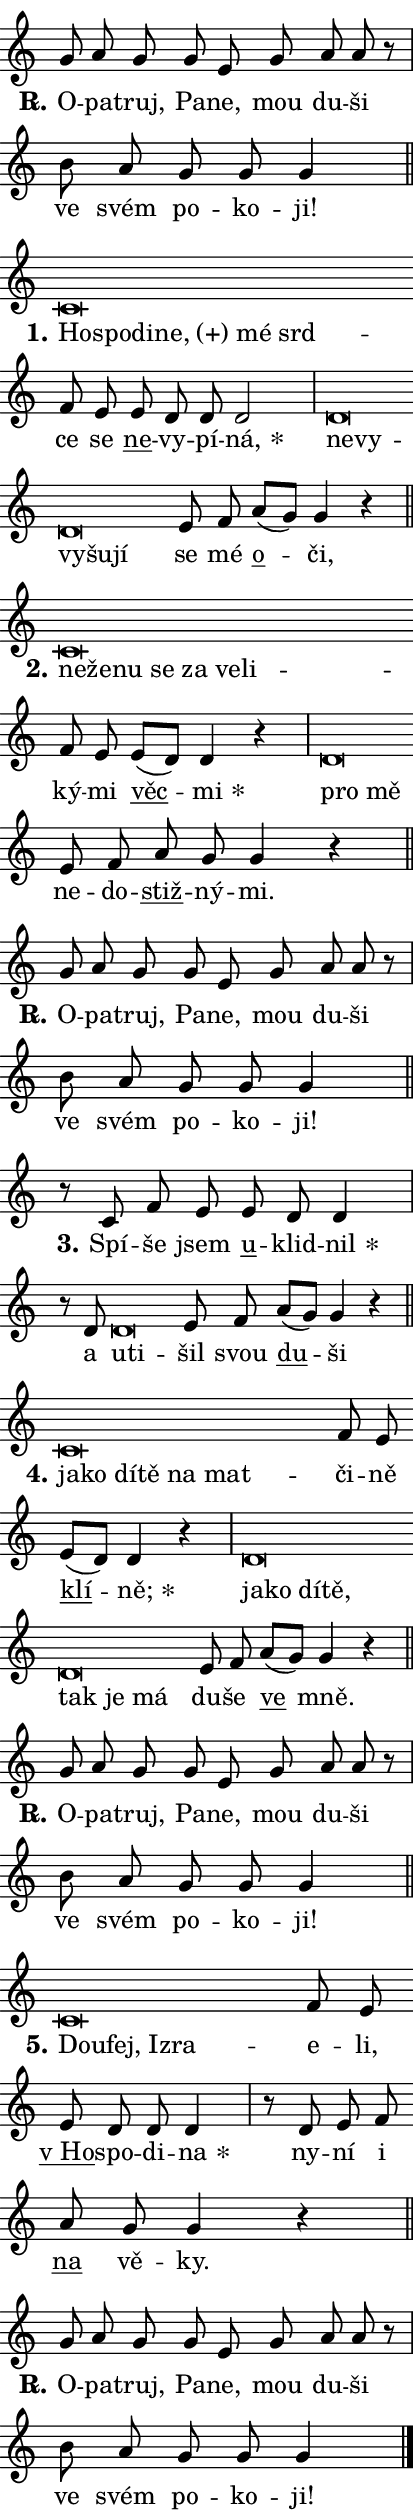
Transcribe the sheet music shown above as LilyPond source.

\version "2.22.1"
\header { tagline = "" }
\paper {
  indent = 0\cm
  top-margin = 0\cm
  right-margin = 0\cm
  bottom-margin = 0\cm
  left-margin = 0\cm
  paper-width = 7\cm
  page-breaking = #ly:one-page-breaking
  system-system-spacing.basic-distance = #11
  score-system-spacing.basic-distance = #11
  ragged-last = ##f
}


%% Author: Thomas Morley
%% https://lists.gnu.org/archive/html/lilypond-user/2020-05/msg00002.html
#(define (line-position grob)
"Returns position of @var[grob} in current system:
   @code{'start}, if at first time-step
   @code{'end}, if at last time-step
   @code{'middle} otherwise
"
  (let* ((col (ly:item-get-column grob))
         (ln (ly:grob-object col 'left-neighbor))
         (rn (ly:grob-object col 'right-neighbor))
         (col-to-check-left (if (ly:grob? ln) ln col))
         (col-to-check-right (if (ly:grob? rn) rn col))
         (break-dir-left
           (and
             (ly:grob-property col-to-check-left 'non-musical #f)
             (ly:item-break-dir col-to-check-left)))
         (break-dir-right
           (and
             (ly:grob-property col-to-check-right 'non-musical #f)
             (ly:item-break-dir col-to-check-right))))
        (cond ((eqv? 1 break-dir-left) 'start)
              ((eqv? -1 break-dir-right) 'end)
              (else 'middle))))

#(define (tranparent-at-line-position vctor)
  (lambda (grob)
  "Relying on @code{line-position} select the relevant enry from @var{vctor}.
Used to determine transparency,"
    (case (line-position grob)
      ((end) (not (vector-ref vctor 0)))
      ((middle) (not (vector-ref vctor 1)))
      ((start) (not (vector-ref vctor 2))))))

noteHeadBreakVisibility =
#(define-music-function (break-visibility)(vector?)
"Makes @code{NoteHead}s transparent relying on @var{break-visibility}"
#{
  \override NoteHead.transparent =
    #(tranparent-at-line-position break-visibility)
#})

#(define delete-ledgers-for-transparent-note-heads
  (lambda (grob)
    "Reads whether a @code{NoteHead} is transparent.
If so this @code{NoteHead} is removed from @code{'note-heads} from
@var{grob}, which is supposed to be @code{LedgerLineSpanner}.
As a result ledgers are not printed for this @code{NoteHead}"
    (let* ((nhds-array (ly:grob-object grob 'note-heads))
           (nhds-list
             (if (ly:grob-array? nhds-array)
                 (ly:grob-array->list nhds-array)
                 '()))
           ;; Relies on the transparent-property being done before
           ;; Staff.LedgerLineSpanner.after-line-breaking is executed.
           ;; This is fragile ...
           (to-keep
             (remove
               (lambda (nhd)
                 (ly:grob-property nhd 'transparent #f))
               nhds-list)))
      ;; TODO find a better method to iterate over grob-arrays, similiar
      ;; to filter/remove etc for lists
      ;; For now rebuilt from scratch
      (set! (ly:grob-object grob 'note-heads)  '())
      (for-each
        (lambda (nhd)
          (ly:pointer-group-interface::add-grob grob 'note-heads nhd))
        to-keep))))

hideNotes = {
  \noteHeadBreakVisibility #begin-of-line-visible
}
unHideNotes = {
  \noteHeadBreakVisibility #all-visible
}

% work-around for resetting accidentals
% https://lilypond.org/doc/v2.23/Documentation/notation/displaying-rhythms#unmetered-music
cadenzaMeasure = {
  \cadenzaOff
  \partial 1024 s1024
  \cadenzaOn
}

#(define-markup-command (accent layout props text) (markup?)
  "Underline accented syllable"
  (interpret-markup layout props
    #{\markup \override #'(offset . 4.3) \underline { #text }#}))

responsum = \markup \concat {
  "R" \hspace #-1.05 \path #0.1 #'((moveto 0 0.07) (lineto 0.9 0.8)) \hspace #0.05 "."
}

\layout {
    \context {
        \Staff
        \remove "Time_signature_engraver"
        \override LedgerLineSpanner.after-line-breaking = #delete-ledgers-for-transparent-note-heads
    }
    \context {
        \Voice {
            \override NoteHead.output-attributes = #'((class . "notehead"))
            \override Hairpin.height = #0.55
        }
    }
    \context {
        \Lyrics {
            \override StanzaNumber.output-attributes = #'((class . "stanzanumber"))
            \override LyricSpace.minimum-distance = #0.9
            \override LyricText.font-name = #"TeX Gyre Schola"
            \override LyricText.font-size = 1
            \override StanzaNumber.font-name = #"TeX Gyre Schola Bold"
            \override StanzaNumber.font-size = 1
        }
    }
}

% magnetic-lyrics.ily
%
%   written by
%     Jean Abou Samra <jean@abou-samra.fr>
%     Werner Lemberg <wl@gnu.org>
%
%   adapted by
%     Jiri Hon <jiri.hon@gmail.com>
%
% Version 2022-Apr-15

% https://www.mail-archive.com/lilypond-user@gnu.org/msg149350.html

#(define (Left_hyphen_pointer_engraver context)
   "Collect syllable-hyphen-syllable occurrences in lyrics and store
them in properties.  This engraver only looks to the left.  For
example, if the lyrics input is @code{foo -- bar}, it does the
following.

@itemize @bullet
@item
Set the @code{text} property of the @code{LyricHyphen} grob between
@q{foo} and @q{bar} to @code{foo}.

@item
Set the @code{left-hyphen} property of the @code{LyricText} grob with
text @q{foo} to the @code{LyricHyphen} grob between @q{foo} and
@q{bar}.
@end itemize

Use this auxiliary engraver in combination with the
@code{lyric-@/text::@/apply-@/magnetic-@/offset!} hook."
   (let ((hyphen #f)
         (text #f))
     (make-engraver
      (acknowledgers
       ((lyric-syllable-interface engraver grob source-engraver)
        (set! text grob)))
      (end-acknowledgers
       ((lyric-hyphen-interface engraver grob source-engraver)
        ;(when (not (grob::has-interface grob 'lyric-space-interface))
          (set! hyphen grob)));)
      ((stop-translation-timestep engraver)
       (when (and text hyphen)
         (ly:grob-set-object! text 'left-hyphen hyphen))
       (set! text #f)
       (set! hyphen #f)))))

#(define (lyric-text::apply-magnetic-offset! grob)
   "If the space between two syllables is less than the value in
property @code{LyricText@/.details@/.squash-threshold}, move the right
syllable to the left so that it gets concatenated with the left
syllable.

Use this function as a hook for
@code{LyricText@/.after-@/line-@/breaking} if the
@code{Left_@/hyphen_@/pointer_@/engraver} is active."
   (let ((hyphen (ly:grob-object grob 'left-hyphen #f)))
     (when hyphen
       (let ((left-text (ly:spanner-bound hyphen LEFT)))
         (when (grob::has-interface left-text 'lyric-syllable-interface)
           (let* ((common (ly:grob-common-refpoint grob left-text X))
                  (this-x-ext (ly:grob-extent grob common X))
                  (left-x-ext
                   (begin
                     ;; Trigger magnetism for left-text.
                     (ly:grob-property left-text 'after-line-breaking)
                     (ly:grob-extent left-text common X)))
                  ;; `delta` is the gap width between two syllables.
                  (delta (- (interval-start this-x-ext)
                            (interval-end left-x-ext)))
                  (details (ly:grob-property grob 'details))
                  (threshold (assoc-get 'squash-threshold details 0.2)))
             (when (< delta threshold)
               (let* (;; We have to manipulate the input text so that
                      ;; ligatures crossing syllable boundaries are not
                      ;; disabled.  For languages based on the Latin
                      ;; script this is essentially a beautification.
                      ;; However, for non-Western scripts it can be a
                      ;; necessity.
                      (lt (ly:grob-property left-text 'text))
                      (rt (ly:grob-property grob 'text))
                      (is-space (grob::has-interface hyphen 'lyric-space-interface))
                      (space (if is-space " " ""))
                      (space-markup (grob-interpret-markup grob " "))
                      (space-size (interval-length (ly:stencil-extent space-markup X)))
                      (extra-delta (if is-space space-size 0))
                      ;; Append new syllable.
                      (ltrt-space (if (and (string? lt) (string? rt))
                                (string-append lt space rt)
                                (make-concat-markup (list lt space rt))))
                      ;; Right-align `ltrt` to the right side.
                      (ltrt-space-markup (grob-interpret-markup
                               grob
                               (make-translate-markup
                                (cons (interval-length this-x-ext) 0)
                                (make-right-align-markup ltrt-space)))))
                 (begin
                   ;; Don't print `left-text`.
                   (ly:grob-set-property! left-text 'stencil #f)
                   ;; Set text and stencil (which holds all collected
                   ;; syllables so far) and shift it to the left.
                   (ly:grob-set-property! grob 'text ltrt-space)
                   (ly:grob-set-property! grob 'stencil ltrt-space-markup)
                   (ly:grob-translate-axis! grob (- (- delta extra-delta)) X))))))))))


#(define (lyric-hyphen::displace-bounds-first grob)
   ;; Make very sure this callback isn't triggered too early.
   (let ((left (ly:spanner-bound grob LEFT))
         (right (ly:spanner-bound grob RIGHT)))
     (ly:grob-property left 'after-line-breaking)
     (ly:grob-property right 'after-line-breaking)
     (ly:lyric-hyphen::print grob)))

squashThreshold = #0.4

\layout {
  \context {
    \Lyrics
    \consists #Left_hyphen_pointer_engraver
    \override LyricText.after-line-breaking =
      #lyric-text::apply-magnetic-offset!
    \override LyricHyphen.stencil = #lyric-hyphen::displace-bounds-first
    \override LyricText.details.squash-threshold = \squashThreshold
    \override LyricHyphen.minimum-distance = 0
    \override LyricHyphen.minimum-length = \squashThreshold
  }
}

squash = \override LyricText.details.squash-threshold = 9999
unSquash = \override LyricText.details.squash-threshold = \squashThreshold

left = \override LyricText.self-alignment-X = #LEFT
unLeft = \revert LyricText.self-alignment-X

starOffset = #(lambda (grob) 
                (let ((x_offset (ly:self-alignment-interface::aligned-on-x-parent grob)))
                  (if (= x_offset 0) 0 (+ x_offset 1.2))))

star = #(define-music-function (syllable)(string?)
"Append star separator at the end of a syllable"
#{
  \once \override LyricText.X-offset = #starOffset
  \lyricmode { \markup {
    #syllable
    \override #'((font-name . "TeX Gyre Schola Bold")) \hspace #0.2 \lower #0.65 \larger "*"
  } }
#})

starAccent = #(define-music-function (syllable)(string?)
"Append star separator at the end of a syllable and make accent"
#{
  \once \override LyricText.X-offset = #starOffset
  \lyricmode { \markup {
    \accent #syllable
    \override #'((font-name . "TeX Gyre Schola Bold")) \hspace #0.2 \lower #0.65 \larger "*"
  } }
#})

breath = #(define-music-function (syllable)(string?)
"Append breathing indicator at the end of a syllable"
#{
  \lyricmode { \markup { #syllable "+" } }
#})

optionalBreath = #(define-music-function (syllable)(string?)
"Append optional breathing indicator at the end of a syllable"
#{
  \lyricmode { \markup { #syllable "(+)" } }
#})


\score {
    <<
        \new Voice = "melody" { \cadenzaOn \key c \major \relative { g'8 a g g e \bar "" g a a r \cadenzaMeasure \bar "|" b a g g g4 \cadenzaMeasure \bar "||" \break }
\relative { c'\breve*1/16 \hideNotes \breve*1/16 \bar "" \breve*1/16 \bar "" \breve*1/16 \bar "" \breve*1/16 \breve*1/16 \bar "" \unHideNotes f8 e \bar "" e d d d2 \cadenzaMeasure \bar "|" d\breve*1/16 \hideNotes \breve*1/16 \bar "" \breve*1/16 \bar "" \breve*1/16 \breve*1/16 \bar "" \unHideNotes e8 f \bar "" a[( g)] g4 r \cadenzaMeasure \bar "||" \break }
\relative { c'\breve*1/16 \hideNotes \breve*1/16 \bar "" \breve*1/16 \bar "" \breve*1/16 \bar "" \breve*1/16 \bar "" \breve*1/16 \breve*1/16 \bar "" \unHideNotes f8 e \bar "" e[( d)] d4 r \cadenzaMeasure \bar "|" d\breve*1/16 \hideNotes \breve*1/16 \bar "" \unHideNotes e8 f \bar "" a g g4 r \cadenzaMeasure \bar "||" \break }
\relative { g'8 a g g e \bar "" g a a r \cadenzaMeasure \bar "|" b a g g g4 \cadenzaMeasure \bar "||" \break }
\relative { r8 c'8 f8 e \bar "" e d d4 \cadenzaMeasure \bar "|" r8 d d\breve*1/16 \hideNotes \breve*1/16 \bar "" \unHideNotes e8 f \bar "" a[( g)] g4 r \cadenzaMeasure \bar "||" \break }
\relative { c'\breve*1/16 \hideNotes \breve*1/16 \bar "" \breve*1/16 \bar "" \breve*1/16 \bar "" \breve*1/16 \breve*1/16 \bar "" \unHideNotes f8 e \bar "" e[( d)] d4 r \cadenzaMeasure \bar "|" d\breve*1/16 \hideNotes \breve*1/16 \bar "" \breve*1/16 \bar "" \breve*1/16 \bar "" \breve*1/16 \bar "" \breve*1/16 \breve*1/16 \bar "" \unHideNotes e8 f \bar "" a[( g)] g4 r \cadenzaMeasure \bar "||" \break }
\relative { g'8 a g g e \bar "" g a a r \cadenzaMeasure \bar "|" b a g g g4 \cadenzaMeasure \bar "||" \break }
\relative { c'\breve*1/16 \hideNotes \breve*1/16 \bar "" \breve*1/16 \breve*1/16 \bar "" \unHideNotes f8 e \bar "" e d d d4 \cadenzaMeasure \bar "|" r8 d e8 f \bar "" a g g4 r \cadenzaMeasure \bar "||" \break }
\relative { g'8 a g g e \bar "" g a a r \cadenzaMeasure \bar "|" b a g g g4 \cadenzaMeasure \bar "||" \break } \bar "|." }
        \new Lyrics \lyricsto "melody" { \lyricmode { \set stanza = \responsum
O -- pa -- truj, Pa -- ne, mou du -- ši ve svém po -- ko -- ji!
\set stanza = "1."
\left Ho -- \squash spo -- di -- \optionalBreath ne, mé srd -- \unLeft \unSquash ce se \markup \accent ne -- vy -- pí -- \star ná, \left ne -- \squash vy -- vy -- šu -- jí \unLeft \unSquash se mé \markup \accent o -- či,
\set stanza = "2."
\left ne -- \squash že -- nu se za ve -- li -- \unLeft \unSquash ký -- mi \markup \accent věc -- \star mi \left pro \squash mě \unLeft \unSquash ne -- do -- \markup \accent stiž -- ný -- mi.
\set stanza = \responsum
O -- pa -- truj, Pa -- ne, mou du -- ši ve svém po -- ko -- ji!
\set stanza = "3."
Spí -- še jsem \markup \accent u -- klid -- \star nil a \left u -- \squash ti -- \unLeft \unSquash šil svou \markup \accent du -- ši
\set stanza = "4."
\left ja -- \squash ko dí -- tě na mat -- \unLeft \unSquash či -- ně \markup \accent klí -- \star ně; \left ja -- \squash ko dí -- tě, tak je má \unLeft \unSquash du -- še \markup \accent ve mně.
\set stanza = \responsum
O -- pa -- truj, Pa -- ne, mou du -- ši ve svém po -- ko -- ji!
\set stanza = "5."
\left Dou -- \squash fej, Iz -- ra -- \unLeft \unSquash e -- li, \markup \accent "v Ho" -- spo -- di -- \star na ny -- ní i \markup \accent na vě -- ky.
\set stanza = \responsum
O -- pa -- truj, Pa -- ne, mou du -- ši ve svém po -- ko -- ji! } }
    >>
    \layout {}
}
